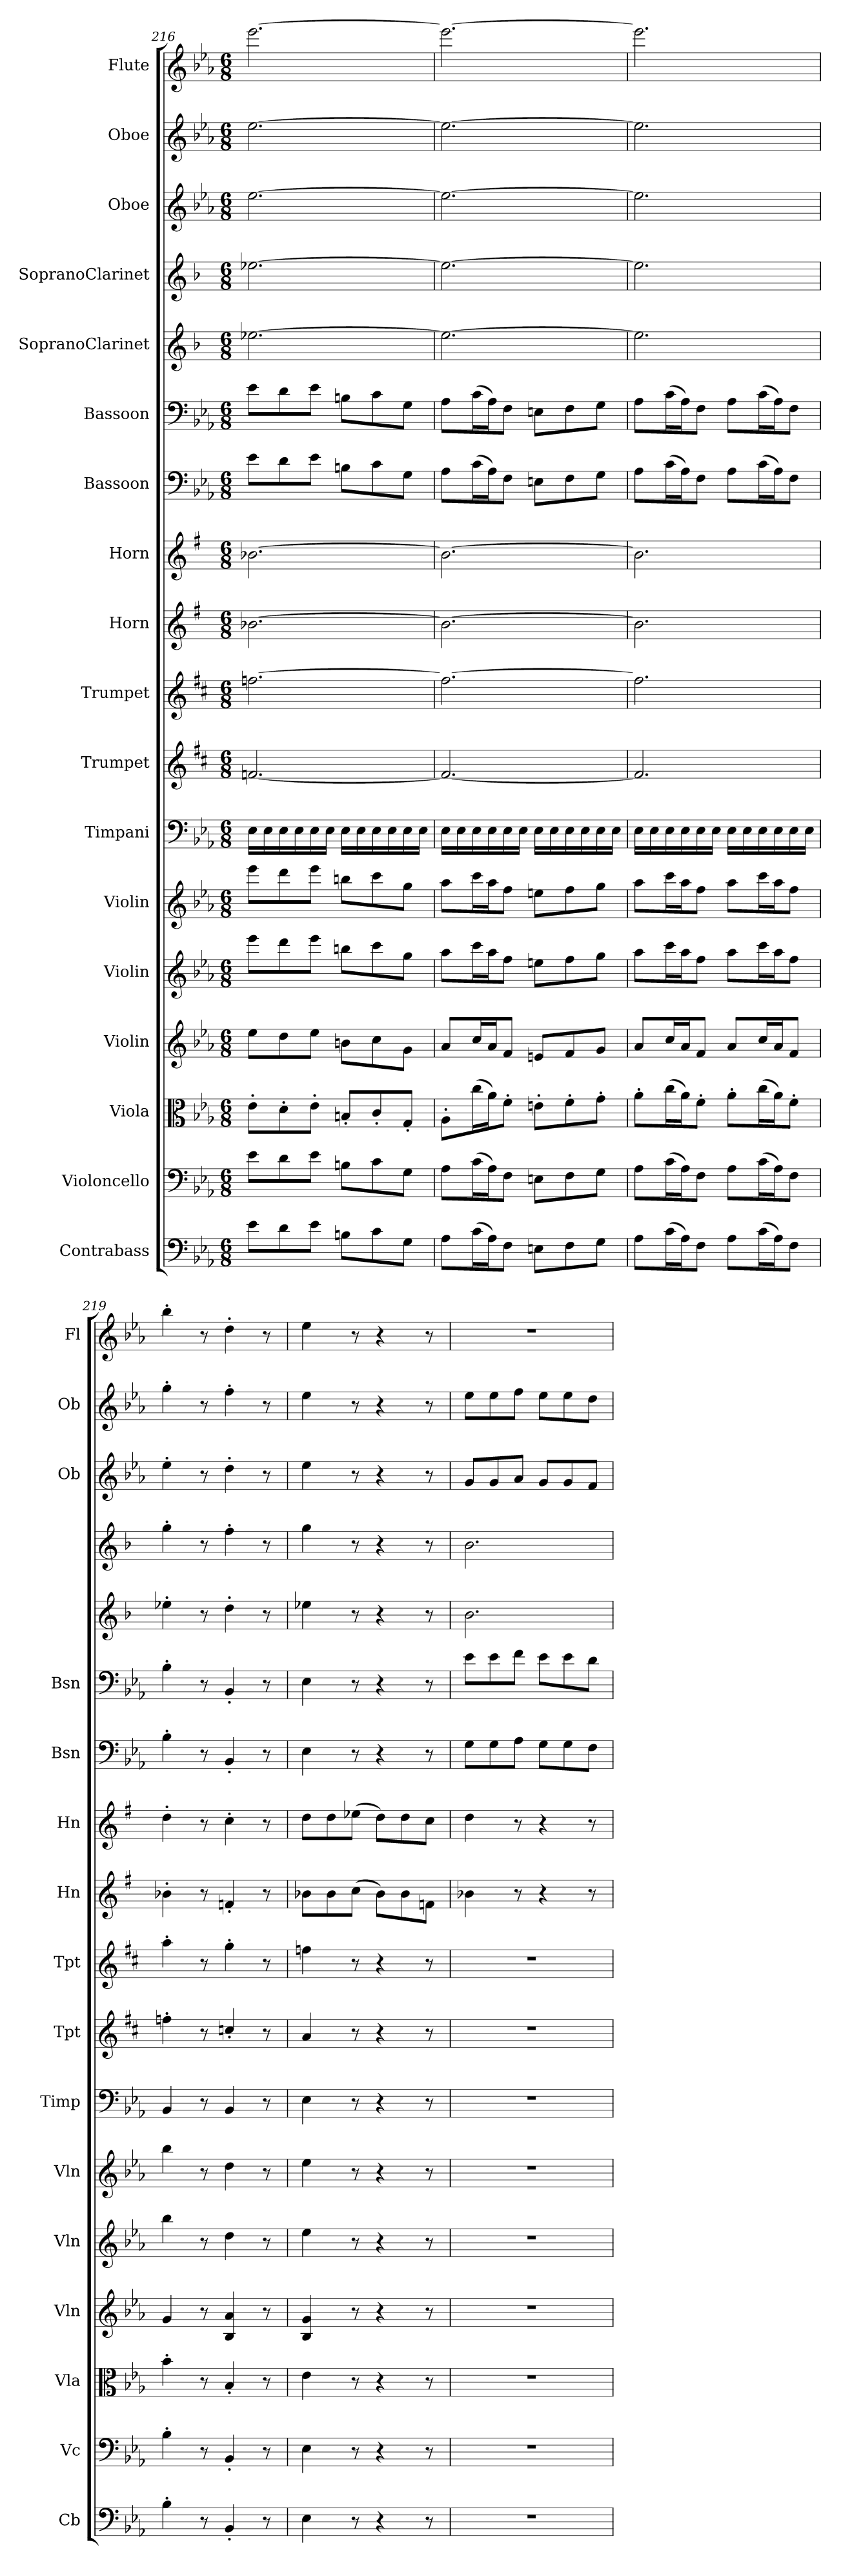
**kern	**kern	**kern	**kern	**kern	**kern	**kern	**kern	**kern	**kern	**kern	**kern	**kern	**kern	**kern	**kern	**kern	**kern
*part18	*part17	*part16	*part15	*part14	*part13	*part12	*part11	*part10	*part9	*part8	*part7	*part6	*part5	*part4	*part3	*part2	*part1
*staff18	*staff17	*staff16	*staff15	*staff14	*staff13	*staff12	*staff11	*staff10	*staff9	*staff8	*staff7	*staff6	*staff5	*staff4	*staff3	*staff2	*staff1
*I"Contrabass	*I"Violoncello	*I"Viola	*I"Violin	*I"Violin	*I"Violin	*I"Timpani	*I"Trumpet	*I"Trumpet	*I"Horn	*I"Horn	*I"Bassoon	*I"Bassoon	*I"SopranoClarinet	*I"SopranoClarinet	*I"Oboe	*I"Oboe	*I"Flute
*I'Cb	*I'Vc	*I'Vla	*I'Vln	*I'Vln	*I'Vln	*I'Timp	*I'Tpt	*I'Tpt	*I'Hn	*I'Hn	*I'Bsn	*I'Bsn	*	*	*I'Ob	*I'Ob	*I'Fl
*clefF4	*clefF4	*clefC3	*clefG2	*clefG2	*clefG2	*clefF4	*clefG2	*clefG2	*clefG2	*clefG2	*clefF4	*clefF4	*clefG2	*clefG2	*clefG2	*clefG2	*clefG2
*ITrd7c12	*	*	*	*	*	*	*ITrd1c2	*ITrd1c2	*ITrd4c7	*ITrd4c7	*	*	*	*	*	*	*
*k[b-e-a-]	*k[b-e-a-]	*k[b-e-a-]	*k[b-e-a-]	*k[b-e-a-]	*k[b-e-a-]	*k[b-e-a-]	*k[]	*k[]	*k[]	*k[]	*k[b-e-a-]	*k[b-e-a-]	*k[b-]	*k[b-]	*k[b-e-a-]	*k[b-e-a-]	*k[b-e-a-]
*M6/8	*M6/8	*M6/8	*M6/8	*M6/8	*M6/8	*M6/8	*M6/8	*M6/8	*M6/8	*M6/8	*M6/8	*M6/8	*M6/8	*M6/8	*M6/8	*M6/8	*M6/8
=216	=216	=216	=216	=216	=216	=216	=216	=216	=216	=216	=216	=216	=216	=216	=216	=216	=216
8E-\L	8e-\L	8e-'\L	8ee-\L	8eee-\L	8eee-\L	16E-\LL	[2.e-X/	[2.ee-X\	[2.e-X\	[2.e-X\	8e-\L	8e-\L	[2.ee-X\	[2.ee-X\	[2.ee-\	[2.ee-\	[2.eee-\
.	.	.	.	.	.	16E-\	.	.	.	.	.	.	.	.	.	.	.
8D\	8d\	8d'\	8dd\	8ddd\	8ddd\	16E-\	.	.	.	.	8d\	8d\	.	.	.	.	.
.	.	.	.	.	.	16E-\	.	.	.	.	.	.	.	.	.	.	.
8E-\J	8e-\J	8e-'\J	8ee-\J	8eee-\J	8eee-\J	16E-\	.	.	.	.	8e-\J	8e-\J	.	.	.	.	.
.	.	.	.	.	.	16E-\JJ	.	.	.	.	.	.	.	.	.	.	.
8BBn\L	8Bn\L	8Bn'/L	8bn\L	8bbn\L	8bbn\L	16E-\LL	.	.	.	.	8Bn\L	8Bn\L	.	.	.	.	.
.	.	.	.	.	.	16E-\	.	.	.	.	.	.	.	.	.	.	.
8C\	8c\	8c'/	8cc\	8ccc\	8ccc\	16E-\	.	.	.	.	8c\	8c\	.	.	.	.	.
.	.	.	.	.	.	16E-\	.	.	.	.	.	.	.	.	.	.	.
8GG\J	8G\J	8G'/J	8g\J	8gg\J	8gg\J	16E-\	.	.	.	.	8G\J	8G\J	.	.	.	.	.
.	.	.	.	.	.	16E-\JJ	.	.	.	.	.	.	.	.	.	.	.
=217	=217	=217	=217	=217	=217	=217	=217	=217	=217	=217	=217	=217	=217	=217	=217	=217	=217
8AA-\L	8A-\L	8A-'\L	8a-/L	8aa-\L	8aa-\L	16E-\LL	2.e-/_	2.ee-\_	2.e-\_	2.e-\_	8A-\L	8A-\L	2.ee-\_	2.ee-\_	2.ee-\_	2.ee-\_	2.eee-\_
.	.	.	.	.	.	16E-\	.	.	.	.	.	.	.	.	.	.	.
(>16C\L	(>16c\L	(>16cc\L	16cc/L	16ccc\L	16ccc\L	16E-\	.	.	.	.	(>16c\L	(>16c\L	.	.	.	.	.
16AA-\J)	16A-\J)	16a-\J)	16a-/J	16aa-\J	16aa-\J	16E-\	.	.	.	.	16A-\J)	16A-\J)	.	.	.	.	.
8FF\J	8F\J	8f'\J	8f/J	8ff\J	8ff\J	16E-\	.	.	.	.	8F\J	8F\J	.	.	.	.	.
.	.	.	.	.	.	16E-\JJ	.	.	.	.	.	.	.	.	.	.	.
8EEn\L	8En\L	8en'\L	8en/L	8een\L	8een\L	16E-\LL	.	.	.	.	8En\L	8En\L	.	.	.	.	.
.	.	.	.	.	.	16E-\	.	.	.	.	.	.	.	.	.	.	.
8FF\	8F\	8f'\	8f/	8ff\	8ff\	16E-\	.	.	.	.	8F\	8F\	.	.	.	.	.
.	.	.	.	.	.	16E-\	.	.	.	.	.	.	.	.	.	.	.
8GG\J	8G\J	8g'\J	8g/J	8gg\J	8gg\J	16E-\	.	.	.	.	8G\J	8G\J	.	.	.	.	.
.	.	.	.	.	.	16E-\JJ	.	.	.	.	.	.	.	.	.	.	.
=218	=218	=218	=218	=218	=218	=218	=218	=218	=218	=218	=218	=218	=218	=218	=218	=218	=218
8AA-\L	8A-\L	8a-'\L	8a-/L	8aa-\L	8aa-\L	16E-\LL	2.e-/]	2.ee-\]	2.e-\]	2.e-\]	8A-\L	8A-\L	2.ee-\]	2.ee-\]	2.ee-\]	2.ee-\]	2.eee-\]
.	.	.	.	.	.	16E-\	.	.	.	.	.	.	.	.	.	.	.
(>16C\L	(>16c\L	(>16cc\L	16cc/L	16ccc\L	16ccc\L	16E-\	.	.	.	.	(>16c\L	(>16c\L	.	.	.	.	.
16AA-\J)	16A-\J)	16a-\J)	16a-/J	16aa-\J	16aa-\J	16E-\	.	.	.	.	16A-\J)	16A-\J)	.	.	.	.	.
8FF\J	8F\J	8f'\J	8f/J	8ff\J	8ff\J	16E-\	.	.	.	.	8F\J	8F\J	.	.	.	.	.
.	.	.	.	.	.	16E-\JJ	.	.	.	.	.	.	.	.	.	.	.
8AA-\L	8A-\L	8a-'\L	8a-/L	8aa-\L	8aa-\L	16E-\LL	.	.	.	.	8A-\L	8A-\L	.	.	.	.	.
.	.	.	.	.	.	16E-\	.	.	.	.	.	.	.	.	.	.	.
(>16C\L	(>16c\L	(>16cc\L	16cc/L	16ccc\L	16ccc\L	16E-\	.	.	.	.	(>16c\L	(>16c\L	.	.	.	.	.
16AA-\J)	16A-\J)	16a-\J)	16a-/J	16aa-\J	16aa-\J	16E-\	.	.	.	.	16A-\J)	16A-\J)	.	.	.	.	.
8FF\J	8F\J	8f'\J	8f/J	8ff\J	8ff\J	16E-\	.	.	.	.	8F\J	8F\J	.	.	.	.	.
.	.	.	.	.	.	16E-\JJ	.	.	.	.	.	.	.	.	.	.	.
=219	=219	=219	=219	=219	=219	=219	=219	=219	=219	=219	=219	=219	=219	=219	=219	=219	=219
4BB-'\	4B-'\	4b-'\	4g/	4bb-\	4bb-\	4BB-/	4ee-X'\	4gg'\	4e-X'\	4g'\	4B-'\	4B-'\	4ee-X'\	4gg'\	4ee-'\	4gg'\	4bb-'\
8r	8r	8r	8r	8r	8r	8r	8r	8r	8r	8r	8r	8r	8r	8r	8r	8r	8r
4BBB-'/	4BB-'/	4B-'/	4B-/ 4a-/	4dd\	4dd\	4BB-/	4b-X'/	4ff'\	4B-X'/	4f'\	4BB-'/	4BB-'/	4dd'\	4ff'\	4dd'\	4ff'\	4dd'\
8r	8r	8r	8r	8r	8r	8r	8r	8r	8r	8r	8r	8r	8r	8r	8r	8r	8r
=220	=220	=220	=220	=220	=220	=220	=220	=220	=220	=220	=220	=220	=220	=220	=220	=220	=220
4EE-\	4E-\	4e-\	4B-/ 4g/	4ee-\	4ee-\	4E-\	4g/	4ee-X\	8e-X\L	8g\L	4E-\	4E-\	4ee-X\	4gg\	4ee-\	4ee-\	4ee-\
.	.	.	.	.	.	.	.	.	8e-\	8g\	.	.	.	.	.	.	.
8r	8r	8r	8r	8r	8r	8r	8r	8r	(>8f\J	(>8a-X\J	8r	8r	8r	8r	8r	8r	8r
4r	4r	4r	4r	4r	4r	4r	4r	4r	8e-\L)	8g\L)	4r	4r	4r	4r	4r	4r	4r
.	.	.	.	.	.	.	.	.	8e-\	8g\	.	.	.	.	.	.	.
8r	8r	8r	8r	8r	8r	8r	8r	8r	8B-X\J	8f\J	8r	8r	8r	8r	8r	8r	8r
=221	=221	=221	=221	=221	=221	=221	=221	=221	=221	=221	=221	=221	=221	=221	=221	=221	=221
2.r	2.r	2.r	2.r	2.r	2.r	2.r	2.r	2.r	4e-X\	4g\	8G\L	8e-\L	2.b-\	2.b-\	8g/L	8ee-\L	2.r
.	.	.	.	.	.	.	.	.	.	.	8G\	8e-\	.	.	8g/	8ee-\	.
.	.	.	.	.	.	.	.	.	8r	8r	8A-\J	8f\J	.	.	8a-/J	8ff\J	.
.	.	.	.	.	.	.	.	.	4r	4r	8G\L	8e-\L	.	.	8g/L	8ee-\L	.
.	.	.	.	.	.	.	.	.	.	.	8G\	8e-\	.	.	8g/	8ee-\	.
.	.	.	.	.	.	.	.	.	8r	8r	8F\J	8d\J	.	.	8f/J	8dd\J	.
=	=	=	=	=	=	=	=	=	=	=	=	=	=	=	=	=	=
*-	*-	*-	*-	*-	*-	*-	*-	*-	*-	*-	*-	*-	*-	*-	*-	*-	*-
